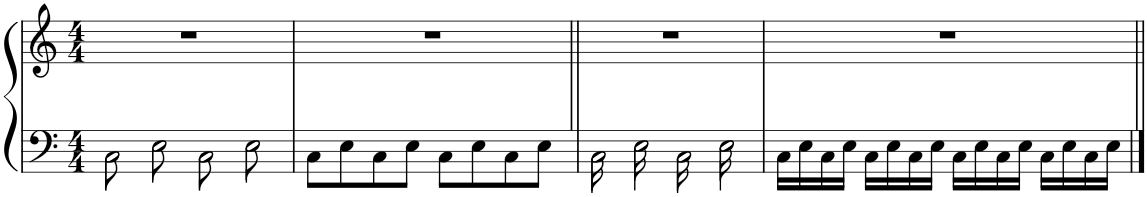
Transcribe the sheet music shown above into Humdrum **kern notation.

**kern	**kern
*part1	*part1
*staff2	*staff1
*I"Piano	*
*I'Pno.	*
*clefF4	*clefG2
*k[]	*k[]
*M4/4	*M4/4
=1	=1
*^	*
!	!LO:N:head=open	!
6.C\	8C\	1r
.	8ryy	.
!	!LO:N:head=open	!
6.E\	8E\	.
.	8ryy	.
!	!LO:N:head=open	!
6.C\	8C\	.
.	8ryy	.
!	!LO:N:head=open	!
6.E\	8E\	.
.	8ryy	.
*v	*v	*
=2	=2
8C\L	1r
8E\	.
8C\	.
8E\J	.
8C\L	.
8E\	.
8C\	.
8E\J	.
=3||	=3||
*^	*
!	!LO:N:head=open	!
6.C\	16C\	1r
.	8.ryy	.
!	!LO:N:head=open	!
6.E\	16E\	.
.	8.ryy	.
!	!LO:N:head=open	!
6.C\	16C\	.
.	8.ryy	.
!	!LO:N:head=open	!
6.E\	16E\	.
.	8.ryy	.
*v	*v	*
=4	=4
16C\LL	1r
16E\	.
16C\	.
16E\JJ	.
16C\LL	.
16E\	.
16C\	.
16E\JJ	.
16C\LL	.
16E\	.
16C\	.
16E\JJ	.
16C\LL	.
16E\	.
16C\	.
16E\JJ	.
=||	=||
*-	*-
